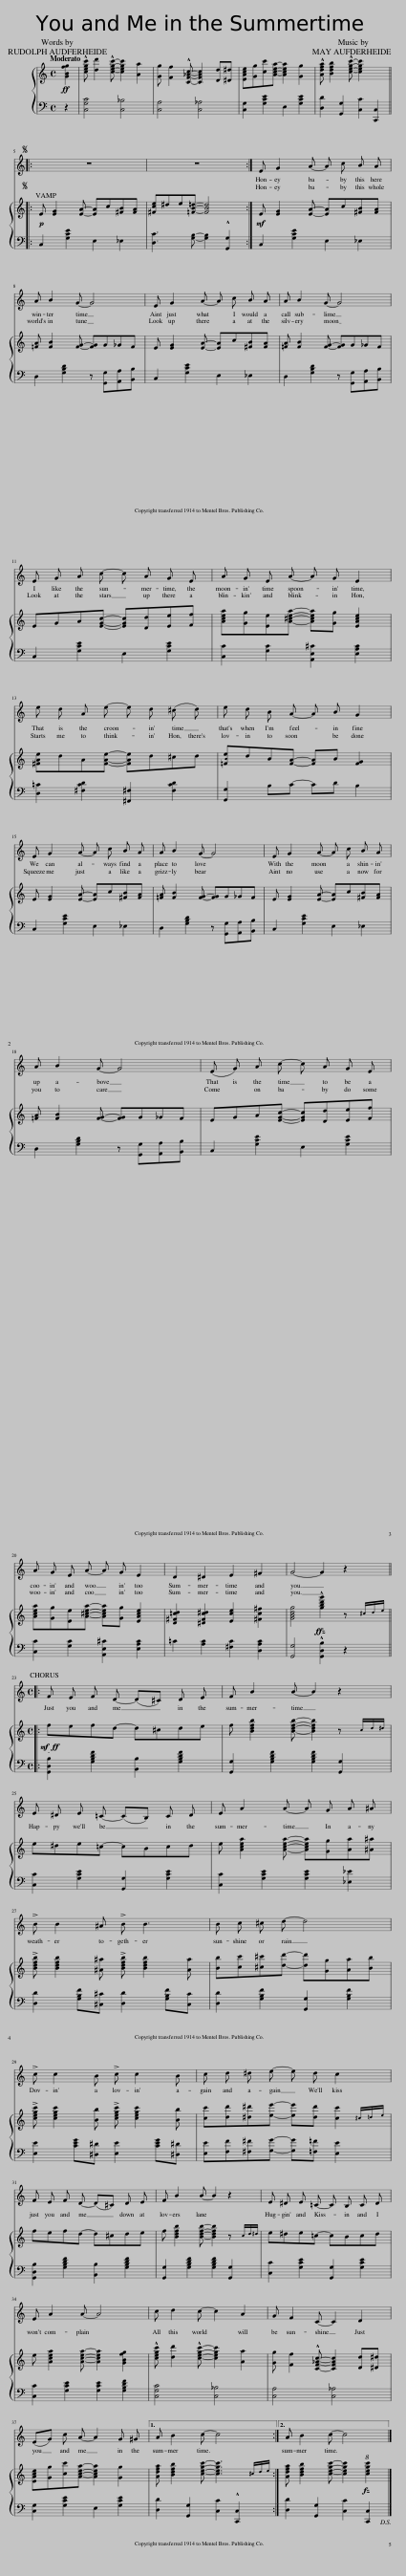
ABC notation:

X:1
%%score 1 { 2 | 3 }
L:1/8
Q:1/4=160
M:4/4
I:linebreak $
K:C
V:1 treble
V:2 treble
V:3 bass
V:1
 z2 | z8 | z8 | z8 | z8 |:$ %5
S z8 | z8 :| E G2 A- A c B A |$ A B2 G- G4 | E G2 A- A c B A | %10
 A B2 G- G4 |$ E G A c- c A G E | A G E A- A G E2 |$ e d A e- e d (^c d) | e d B A- A B G2 |$ %15
 E G2 A- A c B A | A B2 G- G4 | E G2 A- A c B A |$ A B2 G- G4 | (E G) A c- c A G E |$ %20
 A G E A- A G E2 | D2 ^D2 E2 ^F2 | G4- G2 z2 |:$[M:4/4] F E F D- (D^C) D E | F B2 B- B2 z2 |$ %25
 E ^D E =C- (CB,) C D | E A2 A- A G A ^A |$ !>!B B2 ^A !>!B B3 | B c ^c d- d4 |$ !>!c c2 B !>!c c2 B | %30
 c d ^d e- e d c2 |$ F E F D- (D^C) D E | F B2 B- B2 z2 | E ^D E =C- C B, C D |$ E A2 A- A4 | %35
 c d2 c- c2 A2 | G F2 C- C2 D2 |$ (EG) c A- A2 G ^G |1 A B2 c- c4 :|2 A B2 c- c4 |] %40
V:2
!ff! [GBfg]2 | !^![cegc'] [dd']2 !^![cegc']- [cegc']2 [Aa]2 | [Gg] [Ff]2 !^![CF_Ac]- [CFAc]2 [Dd][^D^d] | [EAce][Gg][cc'][Acea]- [Acea]2 [Gg]2 | !^![Adfa] [Bdfb]2 !^![cegc']- [cegc']2 x2 |:$ %5
!p! E [EG]2 [EA]- [EA]c[^FB][FA] | [^Fce]^de[=FB=d]- [FBd]4 :|!mf! E [EG]2 [EA]- [EA]c[^FB][FA] |$ [=FA] [FB]2 [FG]- [FG]G_GF | E [EG]2 [EA]- [EA]c[^FB][FA] | %10
 [=FA] [FB]2 [FG]- [FG]G_GF |$ EGA[EGc]- [EGc][Dd][Ee][Ff] | [Acea][Gg][Ee][A^cea]- [Acea][Gg] [EAce]2 |$ [^FAe]dA[FAe]- [FAe]d^cd | [=FBe]dB[FA]- [FA]B [FG]2 |$ %15
 E [EG]2 [EA]- [EA]c[^FB][FA] | [=FA] [FB]2 [FG]- [FG]G_GF | E [EG]2 [EA]- [EA]c[^FB][FA] |$ [=FA] [FB]2 [FG]- [FG]G_GF | EGA[EGc]- [EGc][Dd][Ee][Ff] |$ %20
 [Acea][Gg][Ee][A^cea]- [Acea][Gg] [EAce]2 | [D^F=cd]2 [^DFc^d]2 [Ece]2 [^Fc^f]2 | [GBdg]4 !^![gbd'g']2 z (3^c/d/e/ |:$[M:4/4]!mf!!ff! fefd- d^cde | f [Bdfb]2 [Bdfb]- [Bdfb]2 z (3c/d/^d/ |$ %25
 e^de=c- cBcd | e [Acea]2 [Acea]- [Acea][Gg][Aa][^A^a] |$ !>![Bdfb] [Bdfb]2 [^A^a] !>![Bdfb] [Bdfb]2 [Aa] | [Bb][cc'][^c^c'][dd']- [dd'][Gg][Aa][Bb] |$ !>![cegc'] [cegc']2 [Bb] !>![cegc'] [cegc']2 [Bb] | %30
 [cc'][dd'][^d^d'][ee']- [ee'][dd'] [cc'] (3^c/=d/e/ |$ fefd- d^cde | f [Bdfb]2 [Bdfb]- [Bdfb]2 z (3c/d/^d/ | e^de=c- cBcd |$ e [Acea]2 [Acea]- [Acea]2 [GBfg]2 | %35
 !^![cegc'] [dd']2 !^![cegc']- [cegc']2 [Aa]2 | [Gg] [Ff]2 !^![CF_Ac]- [CFAc]2 [Dd][^D^d] |$ [EAce][Gg][cc'][Acea]- [Acea]2 [Gg]2 |1 [Adfa] [Bdfb]2 [cegc']- [cegc']3 (3^c/d/e/ :|2 [Adfa] [Bdfb]2 [cegc']- [cegc']2!8va(! [c'e'g'c'']2!8va)! |] %40
V:3
 z2 | [C,G,C]4 [C,_B,]4 | [C,A,]4 [C,_A,]4 | [C,G,]2 [G,CE]2 E,2 [G,CE]2 | [D,D]2 [G,,G,]2 [C,C]2 [C,,C,]2 |:$ %5
 C,2 [G,CE]2 E,2 _E,2 | [D,C]3 [G,B,]- [G,B,]2 !^![G,,G,]2 :| C,2 [G,CE]2 E,2 _E,2 |$ D,2 [G,B,D]2 z [G,,G,][A,,A,][B,,B,] | C,2 [G,CE]2 E,2 _E,2 | %10
 D,2 [G,B,D]2 z [G,,G,][A,,A,][B,,B,] |$ C,2 [G,CE]2 E,2 [G,CE]2 | [C,C]2 [G,C]2 [A,,E,^C]2 [E,A,C]2 |$ [D,=C]2 [^F,CD]2 [^F,,^F,]2 [F,CD]2 | [G,,G,]2 B,C- CD B,2 |$ %15
 C,2 [G,CE]2 E,2 _E,2 | D,2 [G,B,D]2 z [G,,G,][A,,A,][B,,B,] | C,2 [G,CE]2 E,2 _E,2 |$ D,2 [G,B,D]2 z [G,,G,][A,,A,][B,,B,] | C,2 [G,CE]2 E,2 [G,CE]2 |$ %20
 [C,C]2 [G,C]2 [A,,E,^C]2 [E,A,C]2 | =C2 [A,C]2 [^F,C]2 [D,A,C]2 | [G,,G,]4 !^![G,,D,B,]2 z2 |:$[M:4/4] [G,,D,B,]2 [G,B,DF]2 [B,,B,]2 [G,B,DF]2 | [G,,G,]2 [G,B,DF]2 [G,B,DF]2 [G,,G,]2 |$ %25
 [C,C]2 [G,CE]2 [G,,G,]2 [G,CE]2 | [C,C]2 [G,CE]2 [G,CE]2 [_E,_E]2 |$ [D,D]2 [G,B,F][^C,^C] [D,D]2 [G,B,F][C,C] | [D,D]2 [G,B,F]2 [G,,G,]2 [G,B,F]2 |$ [E,E]2 [CEG][^D,^D] [E,E]2 [CEG][^D,^D] | %30
 [E,E][F,F][^F,^F][G,G]- [G,G][=F,=F] [E,E]2 |$ [G,,D,B,]2 [G,B,DF]2 [B,,B,]2 [G,B,DF]2 | [G,,G,]2 [G,B,DF]2 [G,B,DF]2 [G,,G,]2 | [C,C]2 [G,CE]2 [G,,G,]2 [G,CE]2 |$ [C,C]2 [G,CE]2 [G,CE]2 [G,B,DF]2 | %35
 [C,G,C]4 [C,_B,]4 | [C,A,]4 [C,_A,]4 |$ [C,G,]2 [G,CE]2 E,2 [G,CE]2 |1 [D,D]2 [G,,G,]2 [C,C]2 !^![C,,C,]2 :|2 [D,D]2 [G,,G,]2 [C,C]2 [C,,C,]2 |] %40
